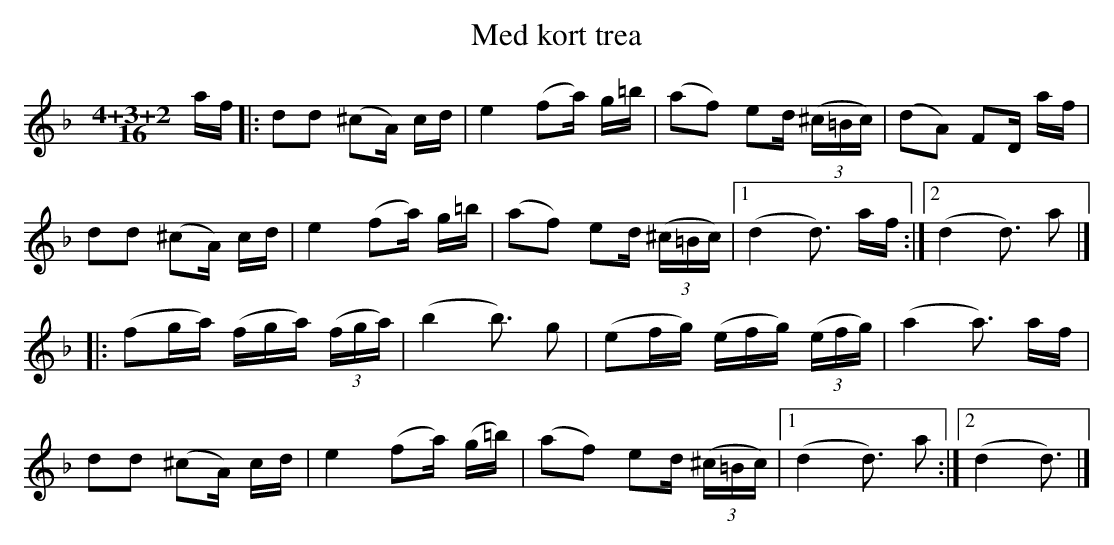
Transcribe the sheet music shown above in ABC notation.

X:1
T:Med kort trea
M:4+3+2/16
L:1/16
K:Dm
af|:d2d2 (^c2A) cd|e4 (f2a) g=b| (a2f2) e2d ((3^c=Bc)|(d2A2) F2D af|
d2d2 (^c2A) cd|e4 (f2a) g=b| (a2f2) e2d ((3^c=Bc)|1 (d4d3)  af:|2 (d4d3)  a2|]
|:(f2ga) (fga) ((3fga)|(b4b3) g2|(e2fg) (efg) ((3efg)|(a4a3) af|
d2d2 (^c2A) cd|e4 (f2a) (g=b)| (a2f2) e2d ((3^c=Bc)|1 (d4d3)  a2:|2 (d4d3)|]
